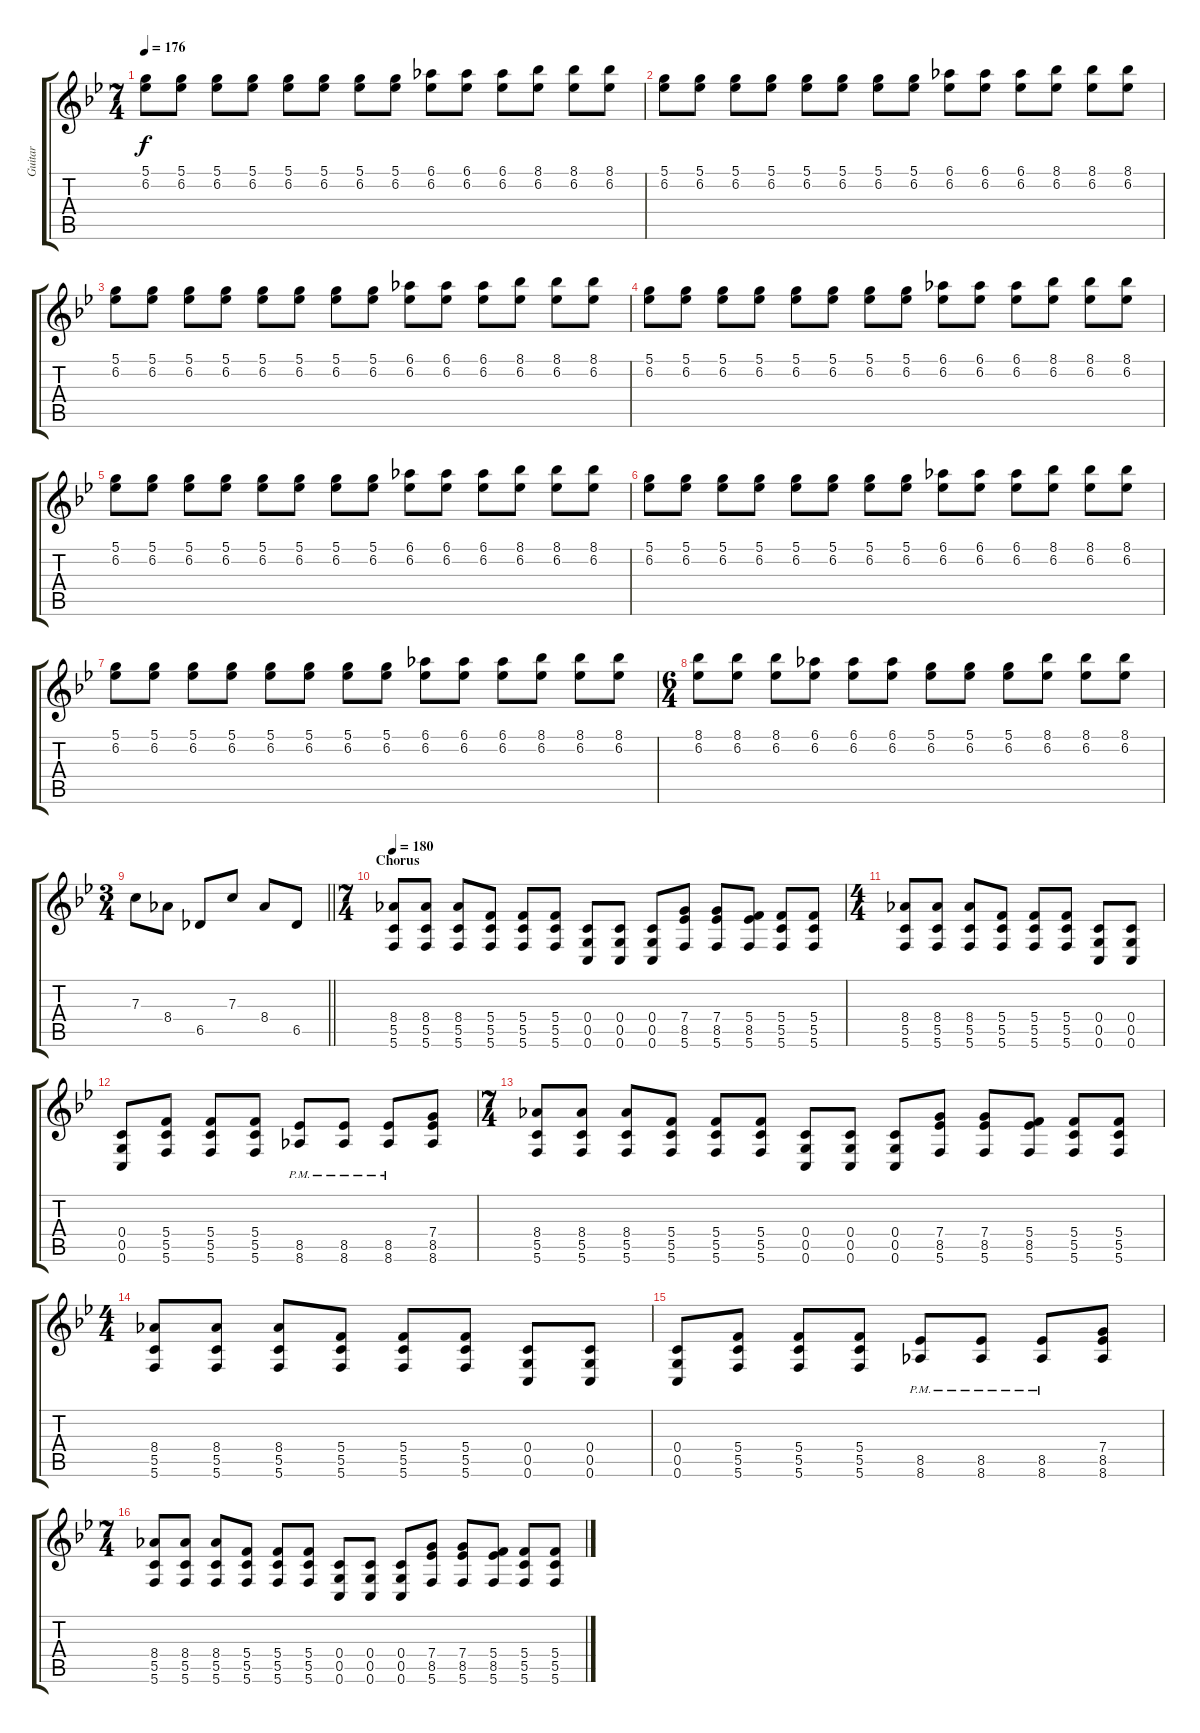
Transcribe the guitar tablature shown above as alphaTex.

\track ("Guitar" "Guitar") {instrument distortionguitar}
\staff {score tabs}
\tuning (D4 A3 F3 C3 G2 C2) {hide}
\ts (7 4)
\tempo 176
\clef g2
\ks bb
(5.1 6.2).8{dy f} (5.1 6.2).8 (5.1 6.2).8 (5.1 6.2).8 (5.1 6.2).8 (5.1 6.2).8 (5.1 6.2).8 (5.1 6.2).8 (6.1 6.2).8 (6.1 6.2).8 (6.1 6.2).8 (8.1 6.2).8 (8.1 6.2).8 (8.1 6.2).8 |
(5.1 6.2).8 (5.1 6.2).8 (5.1 6.2).8 (5.1 6.2).8 (5.1 6.2).8 (5.1 6.2).8 (5.1 6.2).8 (5.1 6.2).8 (6.1 6.2).8 (6.1 6.2).8 (6.1 6.2).8 (8.1 6.2).8 (8.1 6.2).8 (8.1 6.2).8 |
(5.1 6.2).8 (5.1 6.2).8 (5.1 6.2).8 (5.1 6.2).8 (5.1 6.2).8 (5.1 6.2).8 (5.1 6.2).8 (5.1 6.2).8 (6.1 6.2).8 (6.1 6.2).8 (6.1 6.2).8 (8.1 6.2).8 (8.1 6.2).8 (8.1 6.2).8 |
(5.1 6.2).8 (5.1 6.2).8 (5.1 6.2).8 (5.1 6.2).8 (5.1 6.2).8 (5.1 6.2).8 (5.1 6.2).8 (5.1 6.2).8 (6.1 6.2).8 (6.1 6.2).8 (6.1 6.2).8 (8.1 6.2).8 (8.1 6.2).8 (8.1 6.2).8 |
(5.1 6.2).8 (5.1 6.2).8 (5.1 6.2).8 (5.1 6.2).8 (5.1 6.2).8 (5.1 6.2).8 (5.1 6.2).8 (5.1 6.2).8 (6.1 6.2).8 (6.1 6.2).8 (6.1 6.2).8 (8.1 6.2).8 (8.1 6.2).8 (8.1 6.2).8 |
(5.1 6.2).8 (5.1 6.2).8 (5.1 6.2).8 (5.1 6.2).8 (5.1 6.2).8 (5.1 6.2).8 (5.1 6.2).8 (5.1 6.2).8 (6.1 6.2).8 (6.1 6.2).8 (6.1 6.2).8 (8.1 6.2).8 (8.1 6.2).8 (8.1 6.2).8 |
(5.1 6.2).8 (5.1 6.2).8 (5.1 6.2).8 (5.1 6.2).8 (5.1 6.2).8 (5.1 6.2).8 (5.1 6.2).8 (5.1 6.2).8 (6.1 6.2).8 (6.1 6.2).8 (6.1 6.2).8 (8.1 6.2).8 (8.1 6.2).8 (8.1 6.2).8 |
\ts (6 4)
(8.1 6.2).8 (8.1 6.2).8 (8.1 6.2).8 (6.1 6.2).8 (6.1 6.2).8 (6.1 6.2).8 (5.1 6.2).8 (5.1 6.2).8 (5.1 6.2).8 (8.1 6.2).8 (8.1 6.2).8 (8.1 6.2).8 |
\ts (3 4)
\barLineRight lightlight
7.3.8 8.4.8 6.5.8 7.3.8 8.4.8 6.5.8 |
\ts (7 4)
\section ("" "Chorus")
\tempo 180
(8.4 5.5 5.6).8 (8.4 5.5 5.6).8 (8.4 5.5 5.6).8 (5.4 5.5 5.6).8 (5.4 5.5 5.6).8 (5.4 5.5 5.6).8 (0.4 0.5 0.6).8 (0.4 0.5 0.6).8 (0.4 0.5 0.6).8 (7.4 8.5 5.6).8 (7.4 8.5 5.6).8 (5.4 8.5 5.6).8 (5.4 5.5 5.6).8 (5.4 5.5 5.6).8 |
\ts (4 4)
(8.4 5.5 5.6).8 (8.4 5.5 5.6).8 (8.4 5.5 5.6).8 (5.4 5.5 5.6).8 (5.4 5.5 5.6).8 (5.4 5.5 5.6).8 (0.4 0.5 0.6).8 (0.4 0.5 0.6).8 |
(0.4 0.5 0.6).8 (5.4 5.5 5.6).8 (5.4 5.5 5.6).8 (5.4 5.5 5.6).8 (8.5{pm} 8.6{pm}).8 (8.5{pm} 8.6{pm}).8 (8.5{pm} 8.6{pm}).8 (7.4 8.5 8.6).8 |
\ts (7 4)
(8.4 5.5 5.6).8 (8.4 5.5 5.6).8 (8.4 5.5 5.6).8 (5.4 5.5 5.6).8 (5.4 5.5 5.6).8 (5.4 5.5 5.6).8 (0.4 0.5 0.6).8 (0.4 0.5 0.6).8 (0.4 0.5 0.6).8 (7.4 8.5 5.6).8 (7.4 8.5 5.6).8 (5.4 8.5 5.6).8 (5.4 5.5 5.6).8 (5.4 5.5 5.6).8 |
\ts (4 4)
(8.4 5.5 5.6).8 (8.4 5.5 5.6).8 (8.4 5.5 5.6).8 (5.4 5.5 5.6).8 (5.4 5.5 5.6).8 (5.4 5.5 5.6).8 (0.4 0.5 0.6).8 (0.4 0.5 0.6).8 |
(0.4 0.5 0.6).8 (5.4 5.5 5.6).8 (5.4 5.5 5.6).8 (5.4 5.5 5.6).8 (8.5{pm} 8.6{pm}).8 (8.5{pm} 8.6{pm}).8 (8.5{pm} 8.6{pm}).8 (7.4 8.5 8.6).8 |
\ts (7 4)
(8.4 5.5 5.6).8 (8.4 5.5 5.6).8 (8.4 5.5 5.6).8 (5.4 5.5 5.6).8 (5.4 5.5 5.6).8 (5.4 5.5 5.6).8 (0.4 0.5 0.6).8 (0.4 0.5 0.6).8 (0.4 0.5 0.6).8 (7.4 8.5 5.6).8 (7.4 8.5 5.6).8 (5.4 8.5 5.6).8 (5.4 5.5 5.6).8 (5.4 5.5 5.6).8
